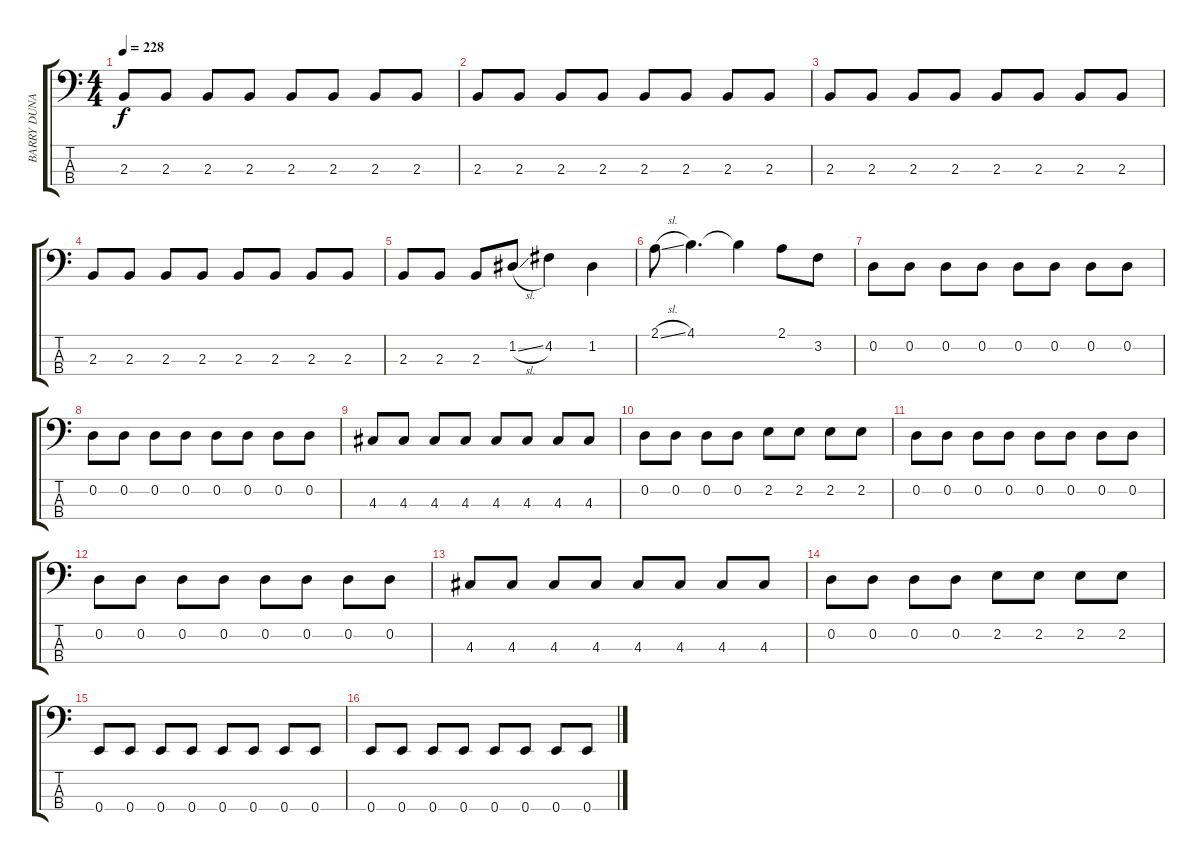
\track ("BARRY DUNAWAY" "BARRY DUNA") {instrument electricbassfinger}
\staff {score tabs}
\tuning (G2 D2 A1 E1) {hide}
\ts (4 4)
\tempo 228
\clef f4
\ks c
2.3.8{dy f} 2.3.8 2.3.8 2.3.8 2.3.8 2.3.8 2.3.8 2.3.8 |
2.3.8 2.3.8 2.3.8 2.3.8 2.3.8 2.3.8 2.3.8 2.3.8 |
2.3.8 2.3.8 2.3.8 2.3.8 2.3.8 2.3.8 2.3.8 2.3.8 |
2.3.8 2.3.8 2.3.8 2.3.8 2.3.8 2.3.8 2.3.8 2.3.8 |
2.3.8 2.3.8 2.3.8 1.2{sl}.8 4.2.4 1.2.4 |
2.1{sl}.8 4.1.4{d} 4.1{t}.4 2.1.8 3.2.8 |
0.2.8 0.2.8 0.2.8 0.2.8 0.2.8 0.2.8 0.2.8 0.2.8 |
0.2.8 0.2.8 0.2.8 0.2.8 0.2.8 0.2.8 0.2.8 0.2.8 |
4.3.8 4.3.8 4.3.8 4.3.8 4.3.8 4.3.8 4.3.8 4.3.8 |
0.2.8 0.2.8 0.2.8 0.2.8 2.2.8 2.2.8 2.2.8 2.2.8 |
0.2.8 0.2.8 0.2.8 0.2.8 0.2.8 0.2.8 0.2.8 0.2.8 |
0.2.8 0.2.8 0.2.8 0.2.8 0.2.8 0.2.8 0.2.8 0.2.8 |
4.3.8 4.3.8 4.3.8 4.3.8 4.3.8 4.3.8 4.3.8 4.3.8 |
0.2.8 0.2.8 0.2.8 0.2.8 2.2.8 2.2.8 2.2.8 2.2.8 |
0.4.8 0.4.8 0.4.8 0.4.8 0.4.8 0.4.8 0.4.8 0.4.8 |
0.4.8 0.4.8 0.4.8 0.4.8 0.4.8 0.4.8 0.4.8 0.4.8
